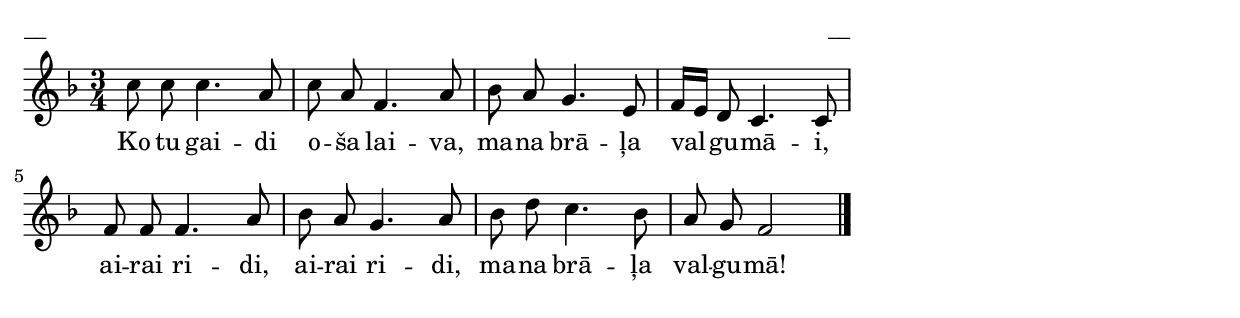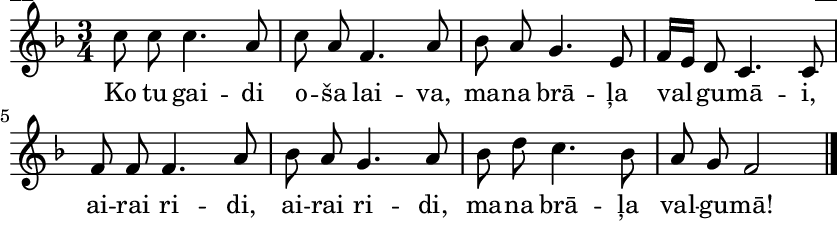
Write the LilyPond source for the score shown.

\version "2.13.18"
#(ly:set-option 'crop #t)

%\header {
%    title = "Ko tu gaidi oša laiva,mana brāla valgumāi, airai ridi",Budēlīši, jūra
%}
\paper {
line-width = 14\cm
left-margin = 0.4\cm
between-system-padding = 0.1\cm
between-system-space = 0.1\cm
}
\layout {
indent = #0
ragged-last = ##f
}

voiceA = \relative c' {
\clef "treble"
\key f \major
\time 3/4
c'8 c c4. a8 |
c8 a f4. a8 |
bes8 a g4. e8 |
f16[ e] d8 c4. c8 |
f8 f f4. a8 |
bes a g4. a8 |
bes8 d c4. bes8 |
a8 g f2 |
\bar "|."
}

lyricA = \lyricmode {
Ko tu gai -- di o -- ša lai -- va, ma -- na brā -- ļa val -- gu -- mā -- i, ai -- rai ri -- di,
ai -- rai ri -- di, ma -- na brā -- ļa val -- gu -- mā!
} 

fullScore = <<
\new Staff {
<<
\new Voice = "voiceA" { \oneVoice \autoBeamOff \voiceA }
\new Lyrics \lyricsto "voiceA" \lyricA
>>
}
>>

\score {
\fullScore
\header { piece = "__" opus = "__" }
}
\markup { \with-color #(x11-color 'white) \sans \smaller "__" }
\score {
\unfoldRepeats
\fullScore
\midi {
\context { \Staff \remove "Staff_performer" }
\context { \Voice \consists "Staff_performer" }
}
}


